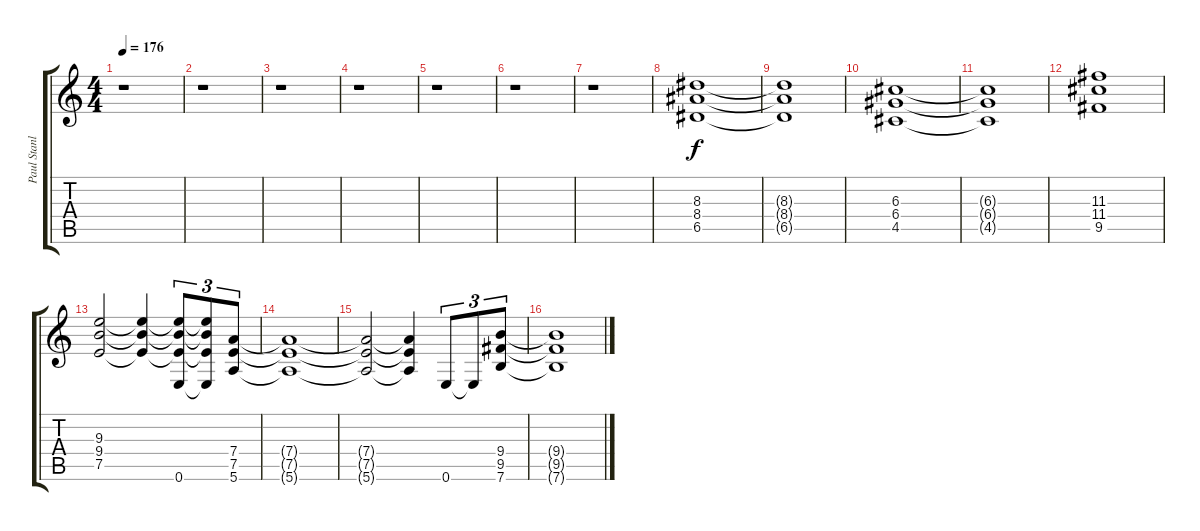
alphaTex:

\track ("Paul Stanley" "Paul Stanl") {instrument distortionguitar}
\staff {score tabs}
\tuning (E4 B3 G3 D3 A2 E2) {hide}
\ts (4 4)
\tempo 176
\clef g2
\ks c
r.1{dy f} |
r.1 |
r.1 |
r.1 |
r.1 |
r.1 |
r.1 |
(8.3 8.4 6.5).1 |
(8.3{t} 8.4{t} 6.5{t}).1 |
(6.3 6.4 4.5).1 |
(6.3{t} 6.4{t} 4.5{t}).1 |
(11.3 11.4 9.5).1 |
(9.3 9.4 7.5).2 (9.3{t} 9.4{t} 7.5{t}).4 (9.3{t} 9.4{t} 7.5{t} 0.6).8{tu (3 2)} (9.3{t} 9.4{t} 7.5{t} 0.6{t}).8{tu (3 2)} (7.4 7.5 5.6).8{tu (3 2)} |
(7.4{t} 7.5{t} 5.6{t}).1 |
(7.4{t} 7.5{t} 5.6{t}).2 (7.4{t} 7.5{t} 5.6{t}).4 0.6.8{tu (3 2)} 0.6{t}.8{tu (3 2)} (9.4 9.5 7.6).8{tu (3 2)} |
(9.4{t} 9.5{t} 7.6{t}).1
